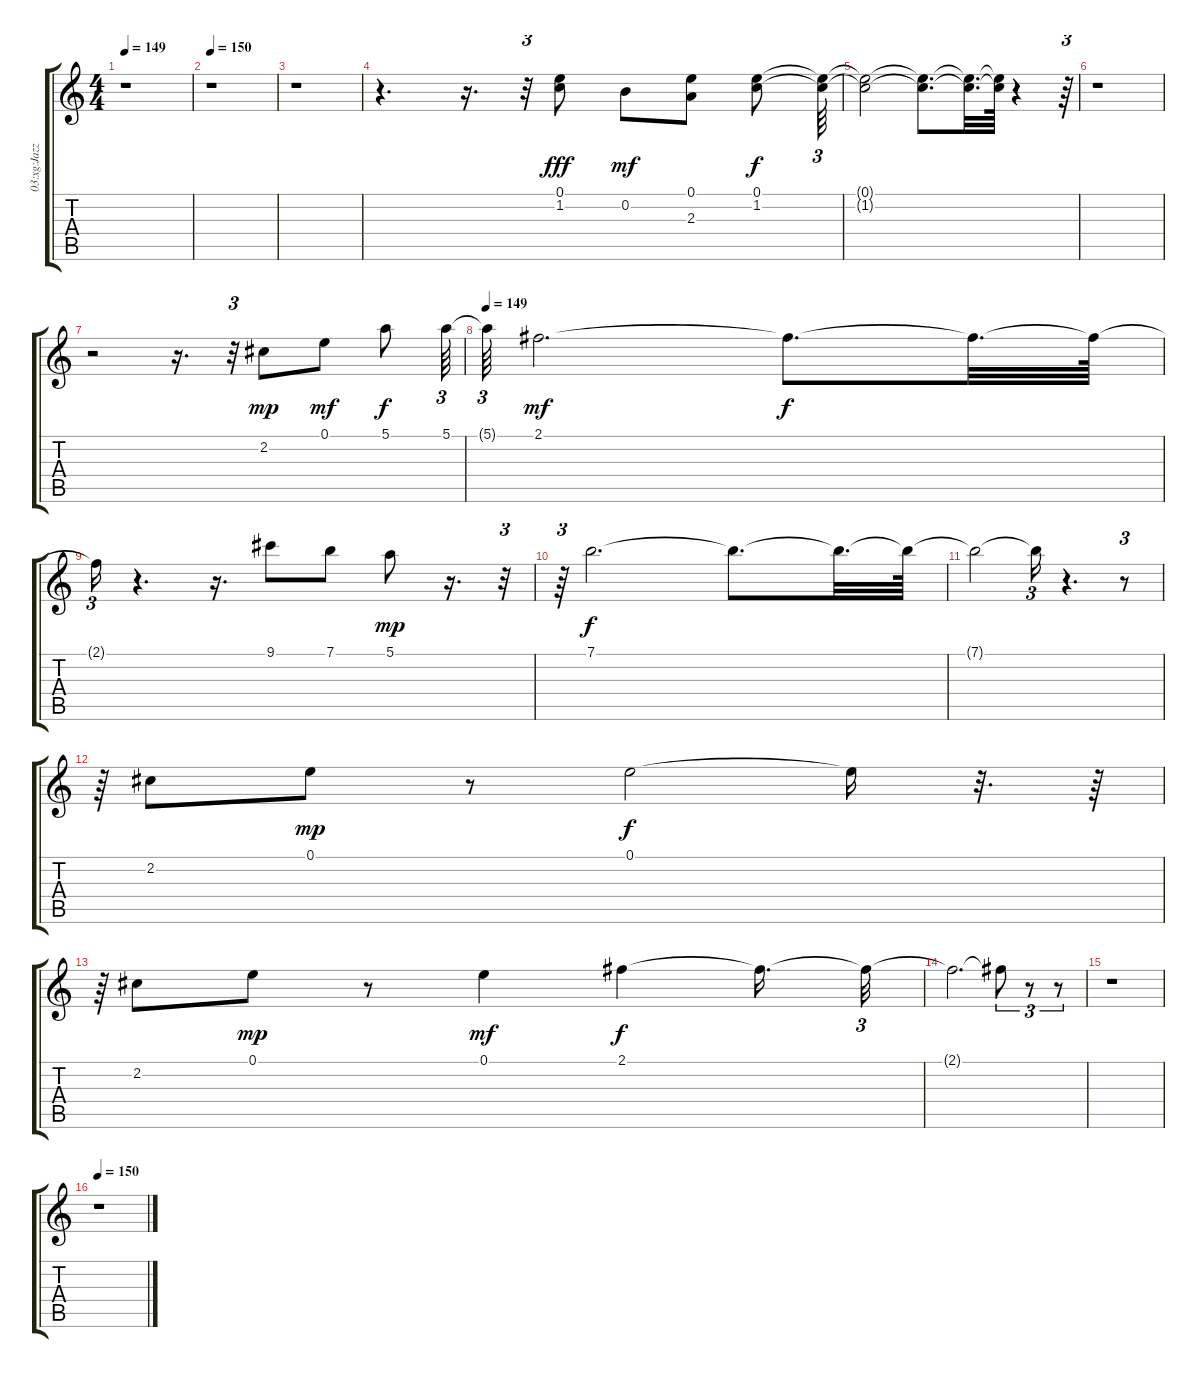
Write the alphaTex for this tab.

\track ("03:xg:Jazz Guitar" "03:xg:Jazz") {instrument electricguitarjazz}
\staff {score tabs}
\tuning (E4 B3 G3 D3 A2 E2) {hide}
\ts (4 4)
\tempo 149
\clef g2
\ks c
r.1{dy f} |
\tempo 150
r.1 |
r.1 |
r.4{d} r.16{d} r.32{tu (3 2)} (0.1 1.2).8{dy fff} 0.2.8{dy mf} (0.1 2.3).8 (0.1 1.2).8{dy f} (0.1{t} 1.2{t}).64{tu (3 2)} |
(0.1{t} 1.2{t}).2 (0.1{t} 1.2{t}).8{d} (0.1{t} 1.2{t}).32{d} (0.1{t} 1.2{t}).64 r.4 r.64{tu (3 2)} |
r.1 |
r.2 r.16{d} r.32{tu (3 2)} 2.2.8{dy mp} 0.1.8{dy mf} 5.1.8{dy f} 5.1.64{tu (3 2)} |
\tempo 149
5.1{t}.64{tu (3 2)} 2.1.2{d dy mf} 2.1{t}.8{d dy f} 2.1{t}.32{d} 2.1{t}.64 |
2.1{t}.16{tu (3 2)} r.4{d} r.16{d} 9.1.8 7.1.8 5.1.8{dy mp} r.16{d} r.32{tu (3 2)} |
r.64{tu (3 2)} 7.1.2{d dy f} 7.1{t}.8{d} 7.1{t}.32{d} 7.1{t}.64 |
7.1{t}.2 7.1{t}.16{tu (3 2)} r.4{d} r.8{tu (3 2)} |
r.64{tu (3 2)} 2.2.8 0.1.8{dy mp} r.8 0.1.2{dy f} 0.1{t}.16 r.32{d} r.64 |
r.64{tu (3 2)} 2.2.8 0.1.8{dy mp} r.8 0.1.4{dy mf} 2.1.4{dy f} 2.1{t}.16{d} 2.1{t}.32{tu (3 2)} |
2.1{t}.2{d} 2.1{t}.8{tu (3 2)} r.8{tu (3 2)} r.8{tu (3 2)} |
r.1 |
\tempo 150
r.1
